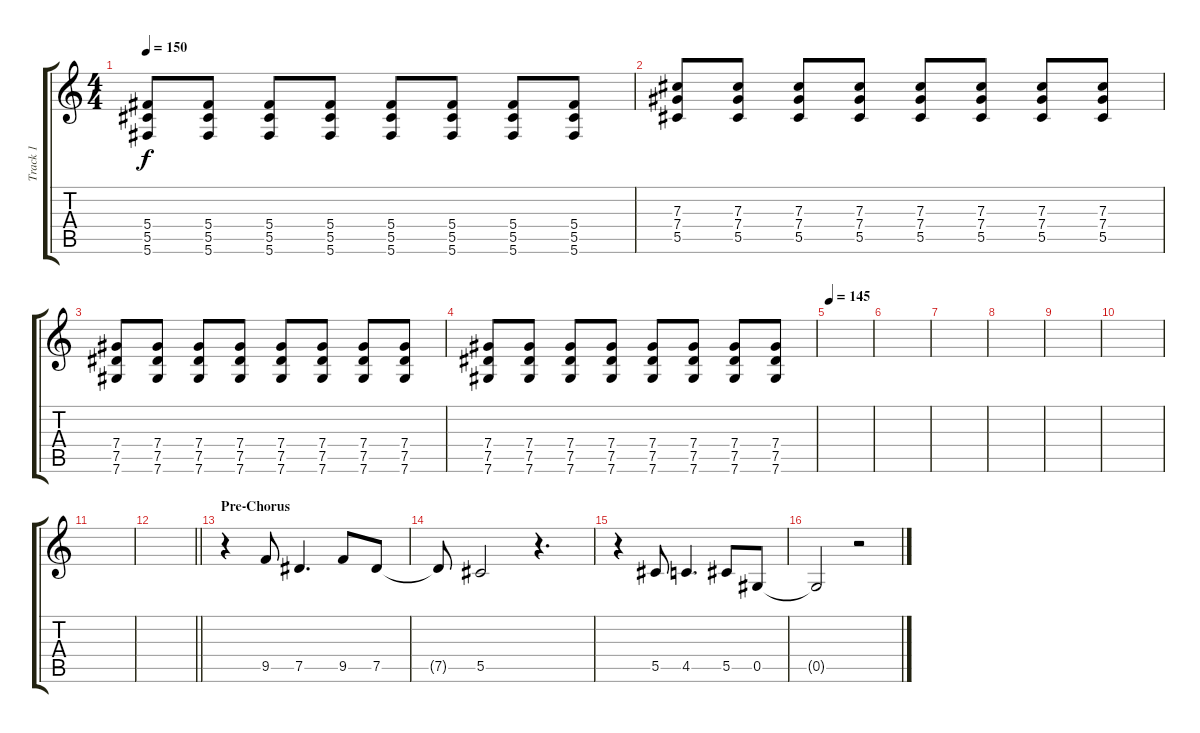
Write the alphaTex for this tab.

\track ("Track 1" "Track 1") {instrument distortionguitar}
\staff {score tabs}
\tuning (Eb4 Bb3 Gb3 Db3 Ab2 Db2) {hide}
\ts (4 4)
\tempo 150
\clef g2
\ks c
(5.4 5.5 5.6).8{dy f} (5.4 5.5 5.6).8 (5.4 5.5 5.6).8 (5.4 5.5 5.6).8 (5.4 5.5 5.6).8 (5.4 5.5 5.6).8 (5.4 5.5 5.6).8 (5.4 5.5 5.6).8 |
(7.3 7.4 5.5).8 (7.3 7.4 5.5).8 (7.3 7.4 5.5).8 (7.3 7.4 5.5).8 (7.3 7.4 5.5).8 (7.3 7.4 5.5).8 (7.3 7.4 5.5).8 (7.3 7.4 5.5).8 |
(7.4 7.5 7.6).8 (7.4 7.5 7.6).8 (7.4 7.5 7.6).8 (7.4 7.5 7.6).8 (7.4 7.5 7.6).8 (7.4 7.5 7.6).8 (7.4 7.5 7.6).8 (7.4 7.5 7.6).8 |
(7.4 7.5 7.6).8 (7.4 7.5 7.6).8 (7.4 7.5 7.6).8 (7.4 7.5 7.6).8 (7.4 7.5 7.6).8 (7.4 7.5 7.6).8 (7.4 7.5 7.6).8 (7.4 7.5 7.6).8 |
\tempo 145
|
|
|
|
|
|
|
\barLineRight lightlight
|
\section ("" "Pre-Chorus")
r.4{instrument electricguitarjazz} 9.5.8 7.5.4{d} 9.5.8 7.5.8 |
7.5{t}.8 5.5.2 r.4{d} |
r.4 5.5.8 4.5.4{d} 5.5.8 0.5.8 |
0.5{t}.2 r.2
